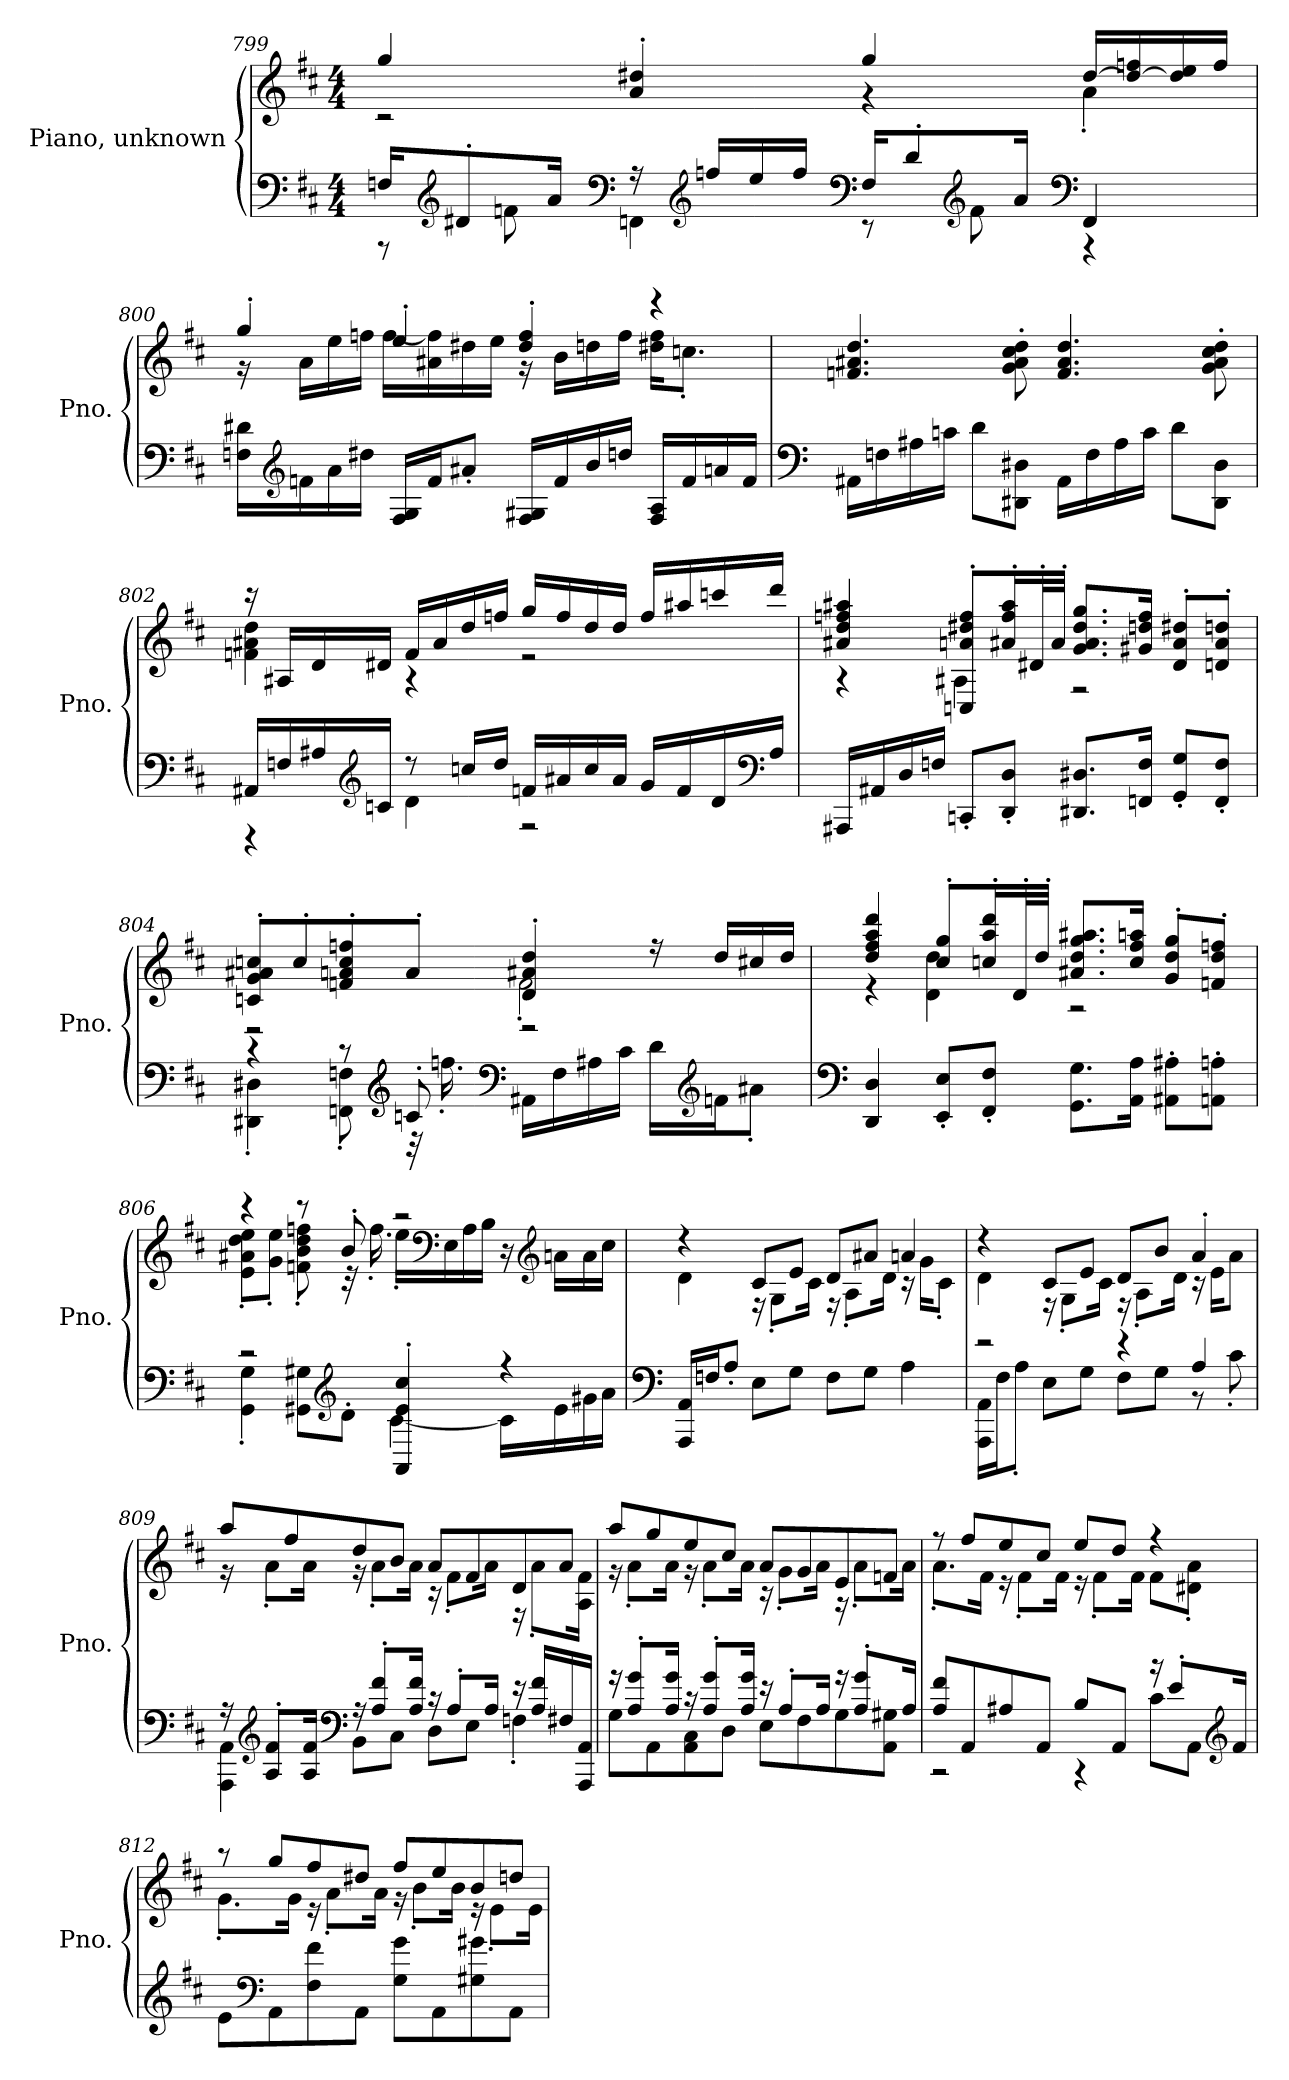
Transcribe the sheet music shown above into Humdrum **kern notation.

**kern	**kern
*part1	*part1
*staff2	*staff1
*I"Piano, unknown	*
*I'Pno.	*
!!LO:LB:g=z
*clefF4	*clefG2
*k[f#c#]	*k[f#c#]
*M4/4	*M4/4
=799	=799
*^	*^
16Fn/KL	8r	4gg/	2r
*clefG2	*	*	*
8d#X'/	.	.	.
.	8fn\	.	.
16a/Jk	.	.	.
*clefF4	*	*	*
16r	4FFn\	4a/' 4dd#X/'	.
*clefG2	*	*	*
16ffn/LL	.	.	.
16ee/	.	.	.
16ff/JJ	.	.	.
*clefF4	*	*	*
16F/KL	8r	4gg/	4r
8d#'/	.	.	.
*clefG2	*	*	*
.	8f\	.	.
16a/Jk	.	.	.
*clefF4	*	*	*
4FF/	4r	[16dd#/LL	4a'\
.	.	16dd#/_ 16ffn/	.
.	.	16dd#/] 16ee/	.
.	.	16ff/JJ	.
*v	*v	*	*
!!LO:LB:g=z	!!
=800	=800	=800
16Fn\ 16d#X\LL	4gg'/	16r
*clefG2	*	*
16fn\	.	16a\LL
16a\	.	16ee\
16dd#X\JJ	.	16ffn\JJ
16F/ 16G/LL	4ee'/	[16ff\LL
16f/J	.	16a#X\ 16ff\]
8a#X'/J	.	16dd#X\
.	.	16ee\JJ
16F/ 16G#X/LL	4dd#/' 4ff/'	16r
16f/	.	16b\LL
16b/	.	16ddn\
16ddn/JJ	.	16ff\JJ
16F/ 16A/LL	4r	16dd#X\ 16ff\KL
16f/	.	8.ccn'\J
16an/	.	.
16f/JJ	.	.
*	*v	*v
=801	=801
*clefF4	*
16AA#X\LL	4.fn/ 4.a#X/ 4.dd/
16Fn\	.
16A#X\	.
16cn\JJ	.
8d\L	.
8DD#X\ 8D#X\J	8g\' 8a#\' 8cc#\' 8dd\'
16AA#\LL	4.f/ 4.a#/ 4.dd/
16F\	.
16A#\	.
16c\JJ	.
8d\L	.
8DD#\ 8D#\J	8g\' 8a#\' 8cc#\' 8dd\'
!!LO:PB:g=z
=802	=802
*^	*^
16AA#X/LL	4r	16r	4fn\ 4a#X\ 4dd\
16Fn/	.	16A#X/LL	.
16A#X/	.	16d/	.
*clefG2	*	*	*
16cn/JJ	.	16d#X/JJ	.
8r	4d\	16f/LL	4r
.	.	16a#/	.
16ccn/LL	.	16dd/	.
16dd/JJ	.	16ffn/JJ	.
16fn/LL	2r	16gg/LL	2r
16a#X/	.	16ff/	.
16cc/	.	16dd/	.
16a#/JJ	.	16dd/JJ	.
16g/LL	.	16ff/LL	.
16f/	.	16aa#X/	.
16d/	.	16cccn/	.
*clefF4	*	*	*
16A#/JJ	.	16ddd/JJ	.
*v	*v	*	*
!!LO:LB:g=z	!!
=803	=803	=803
16AAA#X/LL	4a#X/ 4dd/ 4ffn/ 4aa#X/	4r
16AA#X/	.	.
16D/	.	.
16Fn/JJ	.	.
8CCn'/L	8Cn/' 8an/' 8dd#X/' 8ff/'L	4A#X\
8DD/' 8D/'J	16a#X/' 16ff/' 16aa#/'L	.
.	32d#X'/L	.
.	32a#'/JJJ	.
8.DD#X/ 8.D#X/L	8.g/ 8.a#/ 8.dd#/ 8.gg/L	2r
16FFn/ 16F/Jk	16g#X/ 16ddn/ 16ff/Jk	.
8GG/' 8G/'L	8d#/' 8a#/' 8dd#X/'L	.
8FF/' 8F/'J	8dn/' 8a#/' 8ddn/'J	.
!!LO:LB:g=z	!!
=804	=804	=804
*^	*	*
4r	4DD#X\' 4D#X\'	8cn/' 8g/' 8a#X/' 8ccn/'L	2r
.	.	8cc'/	.
8r	8FFn\' 8Fn\'	8fn/' 8an/' 8cc/' 8ffn/'	.
*clefG2	*	*	*
8cn'/	32r	8a'/J	.
.	16.ffn'\	.	.
*clefF4	*	*	*
2r	16AA#X\LL	4d/' 4a#X/' 4dd/'	2f'\
.	16F\	.	.
.	16A#X\	.	.
.	16c\JJ	.	.
.	16d\LL	16r	.
*clefG2	*	*	*
.	16fn\J	16dd/LL	.
.	8a#X'\J	16cc#X/	.
.	.	16dd/JJ	.
*v	*v	*	*
=805	=805	=805
*clefF4	*	*
4DD/ 4D/	4dd/ 4ff#/ 4aa/ 4ddd/	4r
8EE/' 8E/'L	8cc#/' 8gg/'L	4d\ 4dd\
8FF#/' 8F#/'J	16ccn/' 16aa/' 16ddd/'L	.
.	32d'/L	.
.	32dd'/JJJ	.
8.GG\ 8.G\L	8.a#X/ 8.dd/ 8.gg/ 8.aa#X/L	2r
16AA\ 16A\Jk	16cc/ 16ff#/ 16aan/Jk	.
8AA#X\' 8A#X\'L	8g/' 8dd/' 8gg/'L	.
8AAn\' 8An\'J	8fn/' 8dd/' 8ffn/'J	.
!!LO:LB:g=z	!!
=806	=806	=806
*^	*	*
2r	4GG\' 4G\'	4r	8e\' 8a#X\' 8dd\' 8ee\'L
.	.	.	8g\' 8ee\'J
.	8GG#X\ 8G#X\L	8r	8fn\' 8b\' 8dd\' 8ffn\'
*clefG2	*	*	*
.	8d'\J	8b'/	32r
.	.	.	16.ff'\
4AA/' 4e/' 4cc#/'	[4c#\	2r	16ee'\LL
*	*	*clefF4	*
.	.	.	16E\
.	.	.	16A\
.	.	.	16B\JJ
4r	16c#\LL]	.	16r
*	*	*clefG2	*
.	16e\	.	16an\LL
.	16g#X\	.	16a\
.	16a\JJ	.	16cc#\JJ
*v	*v	*	*
=807	=807	=807
*clefF4	*	*
16AAA/ 16AA/LL	4r	4d\
16Fn/J	.	.
8A'/J	.	.
8E\L	8c#/L	16r
.	.	8G'\L
8G\J	8e/J	.
.	.	16c#\Jk
8F\L	8d/L	16r
.	.	8A'\L
8G\J	8a#X/J	.
.	.	16d\Jk
4A\	4an/	16r
.	.	16g\KL
.	.	8c#'\J
!!LO:LB:g=z	!!
=808	=808	=808
*^	*	*
2r	16AAA\ 16AA\LL	4r	4d\
.	16F#\J	.	.
.	8A'\J	.	.
.	8E\L	8c#/L	16r
.	.	.	8G'\L
.	8G\J	8e/J	.
.	.	.	16c#\Jk
4r	8F#\L	8d/L	16r
.	.	.	8A'\L
.	8G\J	8b/J	.
.	.	.	16d\Jk
4A/	8r	4a'/	16r
.	.	.	16e\KL
.	8c#'\	.	8a\J
=809	=809	=809	=809
16r	4AAA\ 4AA\	8aa/L	16r
*clefG2	*	*	*
8A/' 8f#/'L	.	.	8a'\L
.	.	8ff#/	.
16A/ 16f#/Jk	.	.	16a\Jk
*clefF4	*	*	*
16r	8BB\L	8dd/	16r
8A/' 8f#/'L	.	.	8a'\L
.	8C#\J	8b/J	.
16A/ 16f#/Jk	.	.	16a\Jk
16r	8D\L	8a/L	16r
8A'/L	.	.	8f#'\L
.	8E\J	8f#/	.
16A/Jk	.	.	16a\Jk
16r	4Fn'\	8d/	16r
16A/ 16f#/LL	.	.	8a'\L
16F#X/	.	8a/J	.
16AAA/ 16AA/JJ	.	.	16A\ 16f#\Jk
!!LO:LB:g=z	!!
=810	=810	=810	=810
16r	8G\L	8aa/L	16r
8A/' 8g/'L	.	.	8a'\L
.	8AA\	8gg/	.
16A/ 16g/Jk	.	.	16a\Jk
16r	8AA\ 8C#\	8ee/	16r
8A/' 8g/'L	.	.	8a'\L
.	8D\J	8cc#/J	.
16A/ 16g/Jk	.	.	16a\Jk
16r	8E\L	8a/L	16r
8A'/L	.	.	8g'\L
.	8F#\	8g/	.
16A/Jk	.	.	16a\Jk
16r	8G\	8e/	16r
8A/' 8g/'L	.	.	8a'\L
.	8AA\ 8G#X\J	8fn/J	.
16A/Jk	.	.	16a\Jk
=811	=811	=811	=811
8A/ 8f#/L	2r	8r	8.a'\L
8AA/	.	8ff#/L	.
.	.	.	16f#\Jk
8A#X/	.	8ee/	16r
.	.	.	8f#'\L
8AA/J	.	8cc#/J	.
.	.	.	16f#\Jk
8B/L	4r	8ee/L	16r
.	.	.	8f#'\L
8AA/J	.	8dd/J	.
.	.	.	16f#\Jk
16r	8c#\L	4r	8f#\L
8e'/L	.	.	.
.	8AA\J	.	8d#X\' 8a\'J
*clefG2	*	*	*
16f#/Jk	.	.	.
*v	*v	*	*
!!LO:PB:g=z	!!
=812	=812	=812
8e\L	8r	8.g'\L
*clefF4	*	*
8AA\	8gg/L	.
.	.	16g\Jk
8F#\ 8f#\	8ff#/	16r
.	.	8a'\L
8AA\J	8dd#X/J	.
.	.	16a\Jk
8G\ 8g\L	8ff#/L	16r
.	.	8b'\L
8AA\	8ee/	.
.	.	16b\Jk
8G#X\ 8g#X\	8b/	16r
.	.	8e'\L
8AA\J	8ddn/J	.
.	.	16e\Jk
*	*v	*v
=	=
*-	*-
